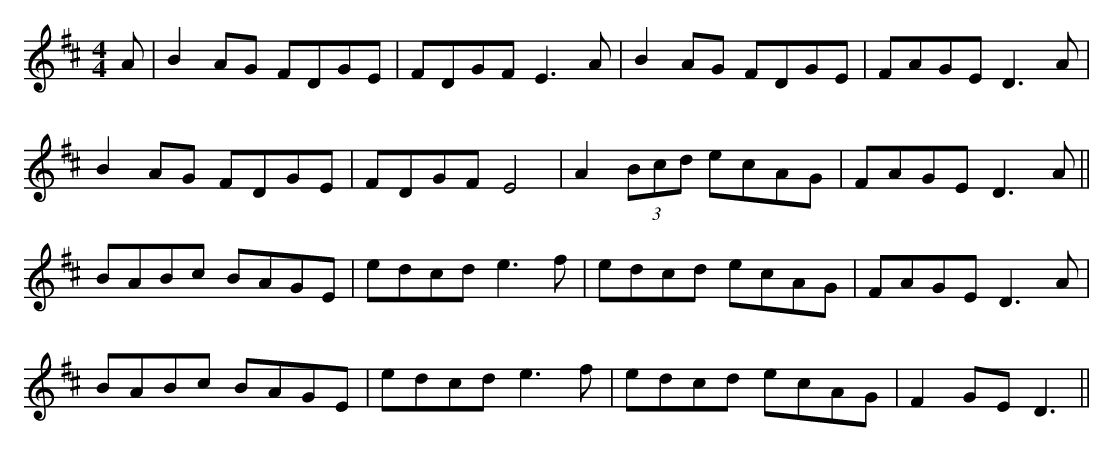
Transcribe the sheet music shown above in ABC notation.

X:1
M:4/4
K:D
A|B2 AG FDGE|FDGF E3 A|B2 AG FDGE|FAGE D3 A|
B2 AG FDGE|FDGF E4|A2 (3Bcd ecAG|FAGE D3 A||
BABc BAGE|edcd e3 f|edcd ecAG|FAGE D3 A|
BABc BAGE|edcd e3 f|edcd ecAG|F2 GE D3||
